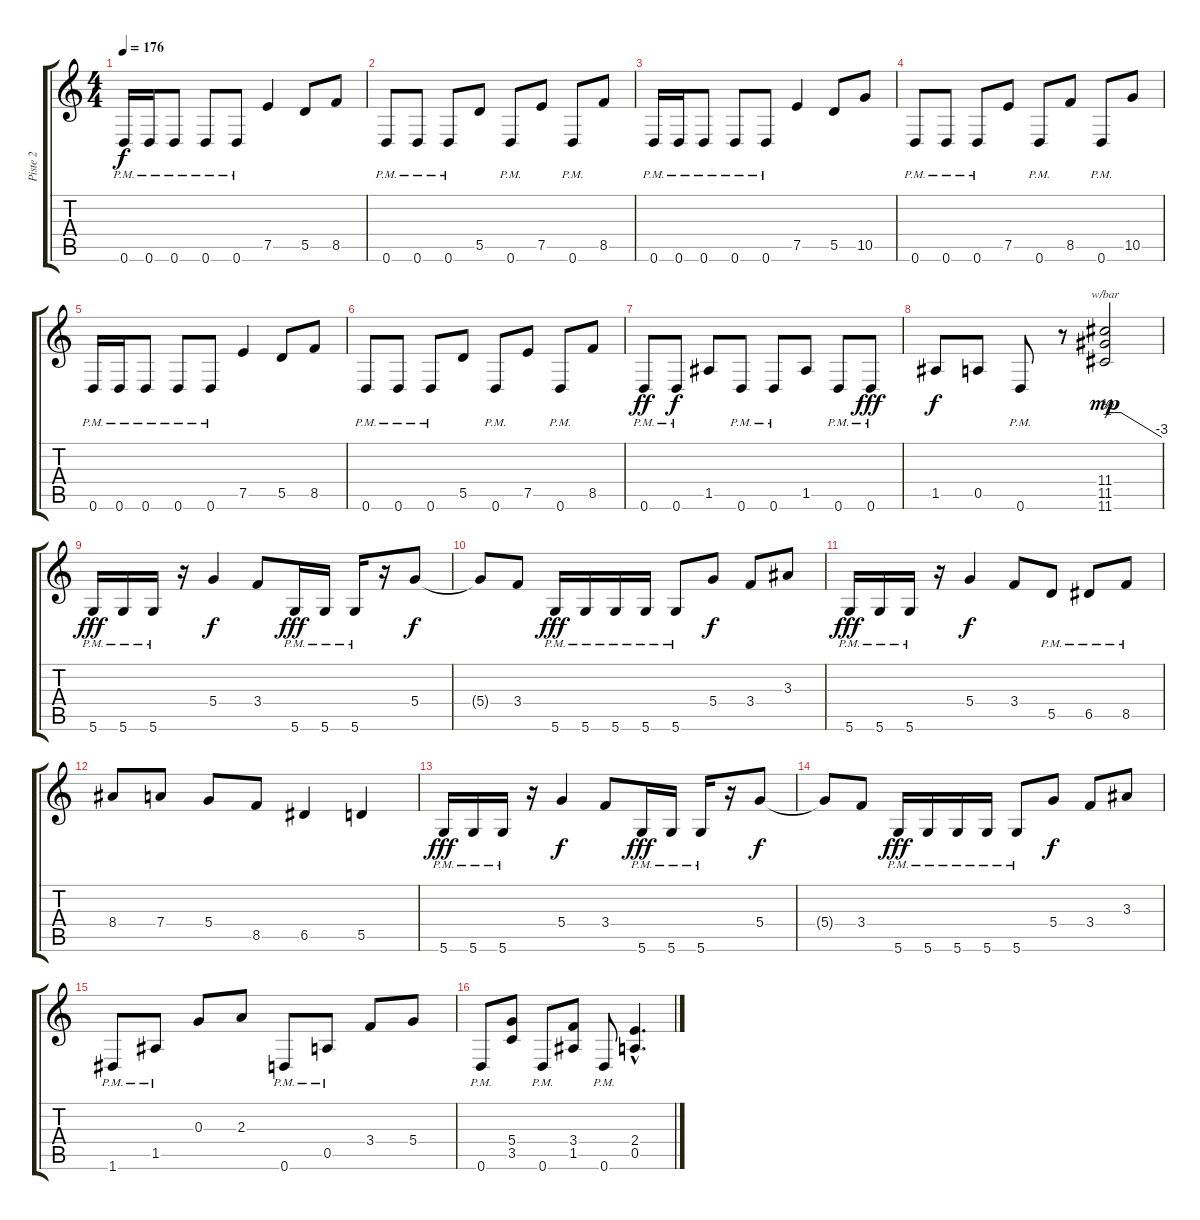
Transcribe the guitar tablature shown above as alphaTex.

\track ("Piste 2" "Piste 2") {instrument overdrivenguitar}
\staff {score tabs}
\tuning (E4 B3 G3 D3 A2 D2) {hide}
\ts (4 4)
\tempo 176
\clef g2
\ks c
0.6{pm}.16{dy f} 0.6{pm}.16 0.6{pm}.8 0.6{pm}.8 0.6{pm}.8 7.5.4 5.5.8 8.5.8 |
0.6{pm}.8 0.6{pm}.8 0.6{pm}.8 5.5.8 0.6{pm}.8 7.5.8 0.6{pm}.8 8.5.8 |
0.6{pm}.16 0.6{pm}.16 0.6{pm}.8 0.6{pm}.8 0.6{pm}.8 7.5.4 5.5.8 10.5.8 |
0.6{pm}.8 0.6{pm}.8 0.6{pm}.8 7.5.8 0.6{pm}.8 8.5.8 0.6{pm}.8 10.5.8 |
0.6{pm}.16 0.6{pm}.16 0.6{pm}.8 0.6{pm}.8 0.6{pm}.8 7.5.4 5.5.8 8.5.8 |
0.6{pm}.8 0.6{pm}.8 0.6{pm}.8 5.5.8 0.6{pm}.8 7.5.8 0.6{pm}.8 8.5.8 |
0.6{pm}.8{dy ff} 0.6{pm}.8{dy f} 1.5.8 0.6{pm}.8 0.6{pm}.8 1.5.8 0.6{pm}.8 0.6{pm}.8{dy fff} |
1.5.8{dy f} 0.5.8 0.6{pm}.8 r.8 (11.4 11.5 11.6).2{tbe (custom default 0 0 4 2 10 2 17 2 60 -12) dy mp} |
5.6{pm}.16{dy fff volume 12} 5.6{pm}.16 5.6{pm}.16 r.16 5.4.4{dy f} 3.4.8 5.6{pm}.16{dy fff} 5.6{pm}.16 5.6{pm}.16 r.16 5.4.8{dy f} |
5.4{t}.8 3.4.8 5.6{pm}.16{dy fff} 5.6{pm}.16 5.6{pm}.16 5.6{pm}.16 5.6{pm}.8 5.4.8{dy f} 3.4.8 3.3.8 |
5.6{pm}.16{dy fff} 5.6{pm}.16 5.6{pm}.16 r.16 5.4.4{dy f} 3.4.8 5.5{pm}.8 6.5{pm}.8 8.5{pm}.8 |
8.4.8 7.4.8 5.4.8 8.5.8 6.5.4 5.5.4 |
5.6{pm}.16{dy fff} 5.6{pm}.16 5.6{pm}.16 r.16 5.4.4{dy f} 3.4.8 5.6{pm}.16{dy fff} 5.6{pm}.16 5.6{pm}.16 r.16 5.4.8{dy f} |
5.4{t}.8 3.4.8 5.6{pm}.16{dy fff} 5.6{pm}.16 5.6{pm}.16 5.6{pm}.16 5.6{pm}.8 5.4.8{dy f} 3.4.8 3.3.8 |
1.6{pm}.8 1.5{pm}.8 0.3.8 2.3.8 0.6{pm}.8 0.5{pm}.8 3.4.8 5.4.8 |
0.6{pm}.8 (5.4 3.5).8 0.6{pm}.8 (3.4 1.5).8 0.6{pm}.8 (2.4{hac} 0.5{hac}).4{d}
